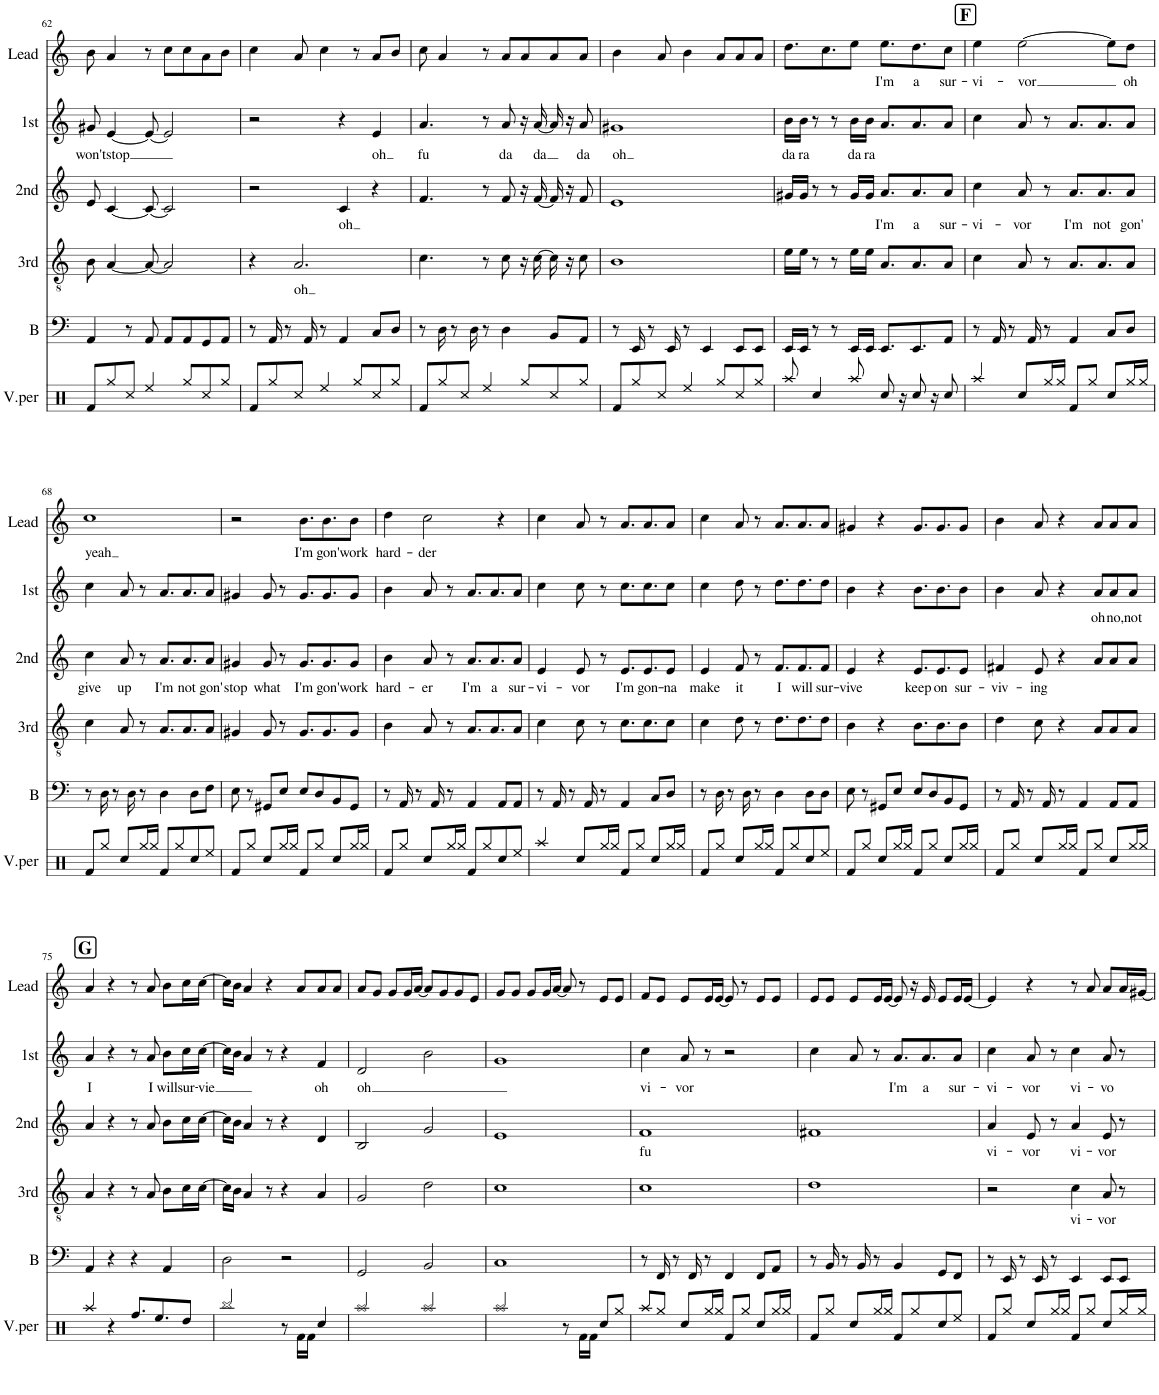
**kern	**kern	**kern	**text	**kern	**text	**kern	**text	**kern	**text
*part6	*part5	*part4	*part4	*part3	*part3	*part2	*part2	*part1	*part1
*staff6	*staff5	*staff4	*staff4	*staff3	*staff3	*staff2	*staff2	*staff1	*staff1
*I"V.per	*I"Bass	*I"3rd	*	*I"2nd	*	*I"1st	*	*I"Lead	*
*I'V.per	*I'B	*I'3rd	*	*I'2nd	*	*I'1st	*	*I'Lead	*
!!LO:PB:g=z
*clefX	*clefF4	*clefGv2	*	*clefG2	*	*clefG2	*	*clefG2	*
*k[]	*k[]	*k[]	*	*k[]	*	*k[]	*	*k[]	*
*M4/4	*M4/4	*M4/4	*	*M4/4	*	*M4/4	*	*M4/4	*
=62	=62	=62	=62	=62	=62	=62	=62	=62	=62
!	!	!	!	!	!	!	!LO:LY:b	!	!
8Rf/L	4AA/	8B\	.	8e/	.	8g#X/	won't	8b\	.
!	!	!	!	!	!	!	!LO:LY:b	!	!
8Rgg/	.	[4A/	.	[4c/	.	[4e/	stop	4a/	.
8Rcc/J	8r	.	.	.	.	.	.	.	.
4Ree/	8AA/	8A/_	.	8c/_	.	8e/_	.	8r	.
.	8AA/L	2A/]	.	2c/]	.	2e/]	.	8cc\L	.
8Rgg/L	8AA/	.	.	.	.	.	.	8cc\	.
8Rcc/	8GG/	.	.	.	.	.	.	8a\	.
8Rgg/J	8AA/J	.	.	.	.	.	.	8b\J	.
=63	=63	=63	=63	=63	=63	=63	=63	=63	=63
8Rf/L	8r	4r	.	2r	.	2r	.	4cc\	.
8Rgg/	16AA/	.	.	.	.	.	.	.	.
.	8r	.	.	.	.	.	.	.	.
!	!	!	!LO:LY:b	!	!	!	!	!	!
8Rcc/J	.	2.A/	oh	.	.	.	.	8a/	.
.	16AA/	.	.	.	.	.	.	.	.
4Ree/	8r	.	.	.	.	.	.	4cc\	.
!	!	!	!	!	!LO:LY:b	!	!	!	!
.	4AA/	.	.	4c/	oh	4r	.	.	.
8Rgg/L	.	.	.	.	.	.	.	8r	.
!	!	!	!	!	!	!	!LO:LY:b	!	!
8Rcc/	8C/L	.	.	4r	.	4e/	oh	8a/L	.
8Rgg/J	8D/J	.	.	.	.	.	.	8b/J	.
=64	=64	=64	=64	=64	=64	=64	=64	=64	=64
!	!	!	!	!	!	!	!LO:LY:b	!	!
8Rf/L	8r	4.c\	.	4.f/	.	4.a/	fu	8cc\	.
8Rgg/	16D\	.	.	.	.	.	.	4a/	.
.	8r	.	.	.	.	.	.	.	.
8Rcc/J	.	.	.	.	.	.	.	.	.
.	16D\	.	.	.	.	.	.	.	.
4Ree/	8r	8r	.	8r	.	8r	.	8r	.
!	!	!	!	!	!	!	!LO:LY:b	!	!
.	4D\	8c\	.	8f/	.	8a/	da	8a/L	.
8Rgg/L	.	16r	.	16r	.	16r	.	8a/	.
!	!	!	!	!	!	!	!LO:LY:b	!	!
.	.	[16c\	.	[16f/	.	[16a/	da	.	.
8Rcc/	8BB/L	16c\]	.	16f/]	.	16a/]	.	8a/	.
.	.	16r	.	16r	.	16r	.	.	.
!	!	!	!	!	!	!	!LO:LY:b	!	!
8Rgg/J	8AA/J	8c\	.	8f/	.	8a/	da	8a/J	.
=65	=65	=65	=65	=65	=65	=65	=65	=65	=65
!	!	!	!	!	!	!	!LO:LY:b	!	!
8Rf/L	8r	1B	.	1e	.	1g#X	oh	4b\	.
8Rgg/	16EE/	.	.	.	.	.	.	.	.
.	8r	.	.	.	.	.	.	.	.
8Rcc/J	.	.	.	.	.	.	.	8a/	.
.	16EE/	.	.	.	.	.	.	.	.
4Ree/	8r	.	.	.	.	.	.	4b\	.
.	4EE/	.	.	.	.	.	.	.	.
8Rgg/L	.	.	.	.	.	.	.	8a/L	.
8Rcc/	8EE/L	.	.	.	.	.	.	8a/	.
8Rgg/J	8EE/J	.	.	.	.	.	.	8a/J	.
=66	=66	=66	=66	=66	=66	=66	=66	=66	=66
!	!	!	!	!	!	!	!LO:LY:b	!	!
8Raa/	16EE/LL	16e\LL	.	16g#X/LL	.	16b\LL	da	8.dd\L	.
!	!	!	!	!	!	!	!LO:LY:b	!	!
.	16EE/JJ	16e\JJ	.	16g#/JJ	.	16b\JJ	ra	.	.
4Rcc/	8r	8r	.	8r	.	8r	.	.	.
.	.	.	.	.	.	.	.	8.cc\	.
.	8r	8r	.	8r	.	8r	.	.	.
!	!	!	!	!	!	!	!LO:LY:b	!	!
8Raa/	16EE/LL	16e\LL	.	16g#/LL	.	16b\LL	da	8ee\J	.
!	!	!	!	!	!	!	!LO:LY:b	!	!
.	16EE/JJ	16e\JJ	.	16g#/JJ	.	16b\JJ	ra	.	.
!	!	!	!	!	!LO:LY:b	!	!	!	!LO:LY:b
8Rcc/	8.EE/L	8.A/L	.	8.a/L	I'm	8.a/L	.	8.ee\L	I'm
16r	.	.	.	.	.	.	.	.	.
!	!	!	!	!	!LO:LY:b	!	!	!	!LO:LY:b
8Rcc/	8.EE/	8.A/	.	8.a/	a	8.a/	.	8.dd\	a
16r	.	.	.	.	.	.	.	.	.
!	!	!	!	!	!LO:LY:b	!	!	!	!LO:LY:b
8Rcc/	8AA/J	8A/J	.	8a/J	sur-	8a/J	.	8cc\J	sur-
!!LO:REH:place=s1:a:B:cj:fs=14:t=F
=67	=67	=67	=67	=67	=67	=67	=67	=67	=67
!	!	!	!	!	!LO:LY:b	!	!	!	!LO:LY:b
4Raa/	8r	4c\	.	4cc\	-vi-	4cc\	.	4ee\	-vi-
.	16AA/	.	.	.	.	.	.	.	.
.	8r	.	.	.	.	.	.	.	.
!	!	!	!	!	!LO:LY:b	!	!	!	!LO:LY:b
8Rcc/L	.	8A/	.	8a/	-vor	8a/	.	[2ee\	-vor
.	16AA/	.	.	.	.	.	.	.	.
16Rgg/L	8r	8r	.	8r	.	8r	.	.	.
16Rgg/JJ	.	.	.	.	.	.	.	.	.
!	!	!	!	!	!LO:LY:b	!	!	!	!
8Rf/L	4AA/	8.A/L	.	8.a/L	I'm	8.a/L	.	.	.
8Rgg/J	.	.	.	.	.	.	.	.	.
!	!	!	!	!	!LO:LY:b	!	!	!	!
.	.	8.A/	.	8.a/	not	8.a/	.	.	.
8Rcc/L	8C/L	.	.	.	.	.	.	8ee\L]	.
!	!	!	!	!	!LO:LY:b	!	!	!	!LO:LY:b
16Rgg/L	8D/J	8A/J	.	8a/J	gon'	8a/J	.	8dd\J	oh
16Rgg/JJ	.	.	.	.	.	.	.	.	.
!!LO:LB:g=z
=68	=68	=68	=68	=68	=68	=68	=68	=68	=68
!	!	!	!	!	!LO:LY:b	!	!	!	!LO:LY:b
8Rf/L	8r	4c\	.	4cc\	give	4cc\	.	1cc	yeah
8Rgg/J	16D\	.	.	.	.	.	.	.	.
.	8r	.	.	.	.	.	.	.	.
!	!	!	!	!	!LO:LY:b	!	!	!	!
8Rcc/L	.	8A/	.	8a/	up	8a/	.	.	.
.	16D\	.	.	.	.	.	.	.	.
16Rgg/L	8r	8r	.	8r	.	8r	.	.	.
16Rgg/JJ	.	.	.	.	.	.	.	.	.
!	!	!	!	!	!LO:LY:b	!	!	!	!
8Rf/L	4D\	8.A/L	.	8.a/L	I'm	8.a/L	.	.	.
8Rgg/	.	.	.	.	.	.	.	.	.
!	!	!	!	!	!LO:LY:b	!	!	!	!
.	.	8.A/	.	8.a/	not	8.a/	.	.	.
8Rcc/	8D\L	.	.	.	.	.	.	.	.
!	!	!	!	!	!LO:LY:b	!	!	!	!
8Ree/J	8F\J	8A/J	.	8a/J	gon'	8a/J	.	.	.
=69	=69	=69	=69	=69	=69	=69	=69	=69	=69
!	!	!	!	!	!LO:LY:b	!	!	!	!
8Rf/L	8E\	4G#X/	.	4g#X/	stop	4g#X/	.	2r	.
8Rgg/J	8r	.	.	.	.	.	.	.	.
!	!	!	!	!	!LO:LY:b	!	!	!	!
8Rcc/L	8GG#X/L	8G#/	.	8g#/	what	8g#/	.	.	.
16Rgg/L	8E/J	8r	.	8r	.	8r	.	.	.
16Rgg/JJ	.	.	.	.	.	.	.	.	.
!	!	!	!	!	!LO:LY:b	!	!	!	!LO:LY:b
8Rf/L	8E/L	8.G#/L	.	8.g#/L	I'm	8.g#/L	.	8.b\L	I'm
8Rgg/J	8D/	.	.	.	.	.	.	.	.
!	!	!	!	!	!LO:LY:b	!	!	!	!LO:LY:b
.	.	8.G#/	.	8.g#/	gon'	8.g#/	.	8.b\	gon'
8Rcc/L	8BB/	.	.	.	.	.	.	.	.
!	!	!	!	!	!LO:LY:b	!	!	!	!LO:LY:b
16Rgg/L	8GG#/J	8G#/J	.	8g#/J	work	8g#/J	.	8b\J	work
16Rgg/JJ	.	.	.	.	.	.	.	.	.
=70	=70	=70	=70	=70	=70	=70	=70	=70	=70
!	!	!	!	!	!LO:LY:b	!	!	!	!LO:LY:b
8Rf/L	8r	4B\	.	4b\	hard-	4b\	.	4dd\	hard-
8Rgg/J	16AA/	.	.	.	.	.	.	.	.
.	8r	.	.	.	.	.	.	.	.
!	!	!	!	!	!LO:LY:b	!	!	!	!LO:LY:b
8Rcc/L	.	8A/	.	8a/	-er	8a/	.	2cc\	-der
.	16AA/	.	.	.	.	.	.	.	.
16Rgg/L	8r	8r	.	8r	.	8r	.	.	.
16Rgg/JJ	.	.	.	.	.	.	.	.	.
!	!	!	!	!	!LO:LY:b	!	!	!	!
8Rf/L	4AA/	8.A/L	.	8.a/L	I'm	8.a/L	.	.	.
8Rgg/	.	.	.	.	.	.	.	.	.
!	!	!	!	!	!LO:LY:b	!	!	!	!
.	.	8.A/	.	8.a/	a	8.a/	.	.	.
8Rcc/	8AA/L	.	.	.	.	.	.	4r	.
!	!	!	!	!	!LO:LY:b	!	!	!	!
8Ree/J	8AA/J	8A/J	.	8a/J	sur-	8a/J	.	.	.
=71	=71	=71	=71	=71	=71	=71	=71	=71	=71
!	!	!	!	!	!LO:LY:b	!	!	!	!
4Raa/	8r	4c\	.	4e/	-vi-	4cc\	.	4cc\	.
.	16AA/	.	.	.	.	.	.	.	.
.	8r	.	.	.	.	.	.	.	.
!	!	!	!	!	!LO:LY:b	!	!	!	!
8Rcc/L	.	8c\	.	8e/	-vor	8cc\	.	8a/	.
.	16AA/	.	.	.	.	.	.	.	.
16Rgg/L	8r	8r	.	8r	.	8r	.	8r	.
16Rgg/JJ	.	.	.	.	.	.	.	.	.
!	!	!	!	!	!LO:LY:b	!	!	!	!
8Rf/L	4AA/	8.c\L	.	8.e/L	I'm	8.cc\L	.	8.a/L	.
8Rgg/J	.	.	.	.	.	.	.	.	.
!	!	!	!	!	!LO:LY:b	!	!	!	!
.	.	8.c\	.	8.e/	gon-	8.cc\	.	8.a/	.
8Rcc/L	8C/L	.	.	.	.	.	.	.	.
!	!	!	!	!	!LO:LY:b	!	!	!	!
16Rgg/L	8D/J	8c\J	.	8e/J	-na	8cc\J	.	8a/J	.
16Rgg/JJ	.	.	.	.	.	.	.	.	.
=72	=72	=72	=72	=72	=72	=72	=72	=72	=72
!	!	!	!	!	!LO:LY:b	!	!	!	!
8Rf/L	8r	4c\	.	4e/	make	4cc\	.	4cc\	.
8Rgg/J	16D\	.	.	.	.	.	.	.	.
.	8r	.	.	.	.	.	.	.	.
!	!	!	!	!	!LO:LY:b	!	!	!	!
8Rcc/L	.	8d\	.	8f/	it	8dd\	.	8a/	.
.	16D\	.	.	.	.	.	.	.	.
16Rgg/L	8r	8r	.	8r	.	8r	.	8r	.
16Rgg/JJ	.	.	.	.	.	.	.	.	.
!	!	!	!	!	!LO:LY:b	!	!	!	!
8Rf/L	4D\	8.d\L	.	8.f/L	I	8.dd\L	.	8.a/L	.
8Rgg/	.	.	.	.	.	.	.	.	.
!	!	!	!	!	!LO:LY:b	!	!	!	!
.	.	8.d\	.	8.f/	will	8.dd\	.	8.a/	.
8Rcc/	8D\L	.	.	.	.	.	.	.	.
!	!	!	!	!	!LO:LY:b	!	!	!	!
8Ree/J	8D\J	8d\J	.	8f/J	sur-	8dd\J	.	8a/J	.
=73	=73	=73	=73	=73	=73	=73	=73	=73	=73
!	!	!	!	!	!LO:LY:b	!	!	!	!
8Rf/L	8E\	4B\	.	4e/	-vive	4b\	.	4g#X/	.
8Rgg/J	8r	.	.	.	.	.	.	.	.
8Rcc/L	8GG#X/L	4r	.	4r	.	4r	.	4r	.
16Rgg/L	8E/J	.	.	.	.	.	.	.	.
16Rgg/JJ	.	.	.	.	.	.	.	.	.
!	!	!	!	!	!LO:LY:b	!	!	!	!
8Rf/L	8E/L	8.B\L	.	8.e/L	keep	8.b\L	.	8.g#/L	.
8Rgg/J	8D/	.	.	.	.	.	.	.	.
!	!	!	!	!	!LO:LY:b	!	!	!	!
.	.	8.B\	.	8.e/	on	8.b\	.	8.g#/	.
8Rcc/L	8BB/	.	.	.	.	.	.	.	.
!	!	!	!	!	!LO:LY:b	!	!	!	!
16Rgg/L	8GG#/J	8B\J	.	8e/J	sur-	8b\J	.	8g#/J	.
16Rgg/JJ	.	.	.	.	.	.	.	.	.
=74	=74	=74	=74	=74	=74	=74	=74	=74	=74
!	!	!	!	!	!LO:LY:b	!	!	!	!
8Rf/L	8r	4d\	.	4f#X/	viv-	4b\	.	4b\	.
8Rgg/J	16AA/	.	.	.	.	.	.	.	.
.	8r	.	.	.	.	.	.	.	.
!	!	!	!	!	!LO:LY:b	!	!	!	!
8Rcc/L	.	8c\	.	8e/	-ing	8a/	.	8a/	.
.	16AA/	.	.	.	.	.	.	.	.
16Rgg/L	8r	4r	.	4r	.	4r	.	4r	.
16Rgg/JJ	.	.	.	.	.	.	.	.	.
8Rf/L	4AA/	.	.	.	.	.	.	.	.
!	!	!	!	!	!	!	!LO:LY:b	!	!
8Rgg/J	.	8A/L	.	8a/L	.	8a/L	oh	8a/L	.
!	!	!	!	!	!	!	!LO:LY:b	!	!
8Rcc/L	8AA/L	8A/	.	8a/	.	8a/	no,	8a/	.
!	!	!	!	!	!	!	!LO:LY:b	!	!
16Rgg/L	8AA/J	8A/J	.	8a/J	.	8a/J	not	8a/J	.
16Rgg/JJ	.	.	.	.	.	.	.	.	.
!!LO:LB:g=z
!!LO:REH:place=s1:a:B:cj:fs=14:t=G
=75	=75	=75	=75	=75	=75	=75	=75	=75	=75
!	!	!	!	!	!	!	!LO:LY:b	!	!
4Raa/	4AA/	4A/	.	4a/	.	4a/	I	4a/	.
4r	4r	4r	.	4r	.	4r	.	4r	.
8.Rff/L	4r	8r	.	8r	.	8r	.	8r	.
!	!	!	!	!	!	!	!LO:LY:b	!	!
.	.	8A/	.	8a/	.	8a/	I	8a/	.
8.Ree/	.	.	.	.	.	.	.	.	.
!	!	!	!	!	!	!	!LO:LY:b	!	!
.	4AA/	8B\L	.	8b\L	.	8b\L	will	8b\L	.
!	!	!	!	!	!	!	!LO:LY:b	!	!
8Rdd/J	.	16c\L	.	16cc\L	.	16cc\L	sur-	16cc\L	.
!	!	!	!	!	!	!	!LO:LY:b	!	!
.	.	[16c\JJ	.	[16cc\JJ	.	[16cc\JJ	-vie	[16cc\JJ	.
=76	=76	=76	=76	=76	=76	=76	=76	=76	=76
2Rbb/	2D\	16c\LL]	.	16cc\LL]	.	16cc\LL]	.	16cc\LL]	.
.	.	16B\JJ	.	16b\JJ	.	16b\JJ	.	16b\JJ	.
.	.	4A/	.	4a/	.	4a/	.	4a/	.
.	.	8r	.	8r	.	8r	.	4r	.
8r	2r	4r	.	4r	.	4r	.	.	.
16Rf\LL	.	.	.	.	.	.	.	8a/L	.
16Rf\JJ	.	.	.	.	.	.	.	.	.
!	!	!	!	!	!	!	!LO:LY:b	!	!
4Rcc/	.	4A/	.	4d/	.	4f/	oh	8a/	.
.	.	.	.	.	.	.	.	8a/J	.
=77	=77	=77	=77	=77	=77	=77	=77	=77	=77
!	!	!	!	!	!	!	!LO:LY:b	!	!
2Raa/	2GG/	2G/	.	2B/	.	2d/	oh	8a/L	.
.	.	.	.	.	.	.	.	8g/J	.
.	.	.	.	.	.	.	.	8g/L	.
.	.	.	.	.	.	.	.	16g/L	.
.	.	.	.	.	.	.	.	[16a/JJ	.
2Raa/	2BB/	2d\	.	2g/	.	2b\	.	8a/L]	.
.	.	.	.	.	.	.	.	8g/	.
.	.	.	.	.	.	.	.	8g/	.
.	.	.	.	.	.	.	.	8e/J	.
=78	=78	=78	=78	=78	=78	=78	=78	=78	=78
2Raa/	1C	1c	.	1e	.	1g	.	8g/L	.
.	.	.	.	.	.	.	.	8g/J	.
.	.	.	.	.	.	.	.	8g/L	.
.	.	.	.	.	.	.	.	16g/L	.
.	.	.	.	.	.	.	.	[16a/JJ	.
8r	.	.	.	.	.	.	.	8a/]	.
16Rf\LL	.	.	.	.	.	.	.	8r	.
16Rf\JJ	.	.	.	.	.	.	.	.	.
8Rcc/L	.	.	.	.	.	.	.	8e/L	.
8Rgg/J	.	.	.	.	.	.	.	8e/J	.
=79	=79	=79	=79	=79	=79	=79	=79	=79	=79
!	!	!	!	!	!LO:LY:b	!	!LO:LY:b	!	!
8Raa/L	8r	1c	.	1f	fu	4cc\	vi-	8f/L	.
8Rgg/J	16FF/	.	.	.	.	.	.	8e/J	.
.	8r	.	.	.	.	.	.	.	.
!	!	!	!	!	!	!	!LO:LY:b	!	!
8Rcc/L	.	.	.	.	.	8a/	-vor	8e/L	.
.	16FF/	.	.	.	.	.	.	.	.
16Rgg/L	8r	.	.	.	.	8r	.	16e/L	.
16Rgg/JJ	.	.	.	.	.	.	.	[16e/JJ	.
8Rf/L	4FF/	.	.	.	.	2r	.	8e/]	.
8Rgg/J	.	.	.	.	.	.	.	8r	.
8Rcc/L	8FF/L	.	.	.	.	.	.	8e/L	.
16Rgg/L	8AA/J	.	.	.	.	.	.	8e/J	.
16Rgg/JJ	.	.	.	.	.	.	.	.	.
=80	=80	=80	=80	=80	=80	=80	=80	=80	=80
8Rf/L	8r	1d	.	1f#X	.	4cc\	.	8e/L	.
8Rgg/J	16BB/	.	.	.	.	.	.	8e/J	.
.	8r	.	.	.	.	.	.	.	.
8Rcc/L	.	.	.	.	.	8a/	.	8e/L	.
.	16BB/	.	.	.	.	.	.	.	.
16Rgg/L	8r	.	.	.	.	8r	.	16e/L	.
16Rgg/JJ	.	.	.	.	.	.	.	[16e/JJ	.
!	!	!	!	!	!	!	!LO:LY:b	!	!
8Rf/L	4BB/	.	.	.	.	8.a/L	I'm	8e/]	.
8Rgg/	.	.	.	.	.	.	.	16r	.
!	!	!	!	!	!	!	!LO:LY:b	!	!
.	.	.	.	.	.	8.a/	a	16e/	.
8Rcc/	8GG/L	.	.	.	.	.	.	8e/L	.
!	!	!	!	!	!	!	!LO:LY:b	!	!
8Ree/J	8FF/J	.	.	.	.	8a/J	sur-	16e/L	.
.	.	.	.	.	.	.	.	[16e/JJ	.
=81	=81	=81	=81	=81	=81	=81	=81	=81	=81
!	!	!	!	!	!LO:LY:b	!	!LO:LY:b	!	!
8Rf/L	8r	2r	.	4a/	vi-	4cc\	-vi-	4e/]	.
8Rgg/J	16EE/	.	.	.	.	.	.	.	.
.	8r	.	.	.	.	.	.	.	.
!	!	!	!	!	!LO:LY:b	!	!LO:LY:b	!	!
8Rcc/L	.	.	.	8e/	-vor	8a/	-vor	4r	.
.	16EE/	.	.	.	.	.	.	.	.
16Rgg/L	8r	.	.	8r	.	8r	.	.	.
16Rgg/JJ	.	.	.	.	.	.	.	.	.
!	!	!	!LO:LY:b	!	!LO:LY:b	!	!LO:LY:b	!	!
8Rf/L	4EE/	4c\	vi-	4a/	vi-	4cc\	vi-	8r	.
8Rgg/J	.	.	.	.	.	.	.	8a/	.
!	!	!	!LO:LY:b	!	!LO:LY:b	!	!LO:LY:b	!	!
8Rcc/L	8EE/L	8A/	-vor	8e/	-vor	8a/	-vo	8a/L	.
16Rgg/L	8EE/J	8r	.	8r	.	8r	.	16a/L	.
16Rgg/JJ	.	.	.	.	.	.	.	[16g#X/JJ	.
=	=	=	=	=	=	=	=	=	=
*-	*-	*-	*-	*-	*-	*-	*-	*-	*-
